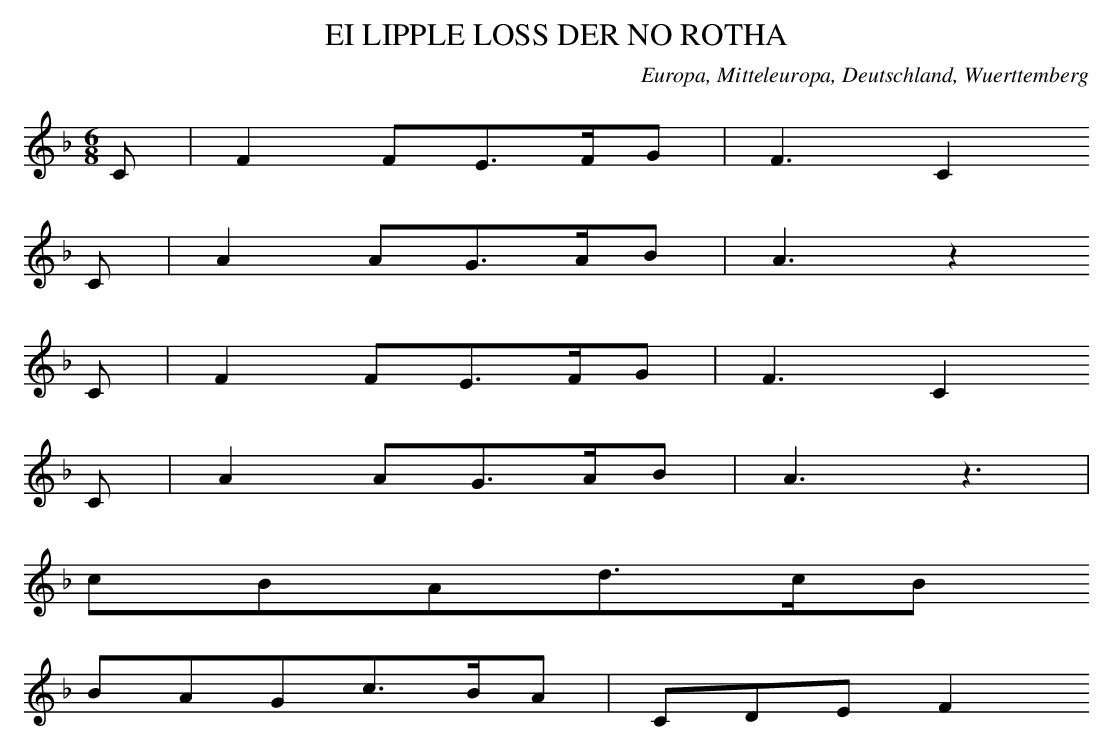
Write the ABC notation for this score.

X:1
T: EI LIPPLE LOSS DER NO ROTHA
O: Europa, Mitteleuropa, Deutschland, Wuerttemberg
M: 6/8
L: 1/16
K: F
C2 | F4F2E3FG2 | F6C4
C2 | A4A2G3AB2 | A6z4
C2 | F4F2E3FG2 | F6C4
C2 | A4A2G3AB2 | A6z6 |
c2B2A2d3cB2
B2A2G2c3BA2 | C2D2E2F4
